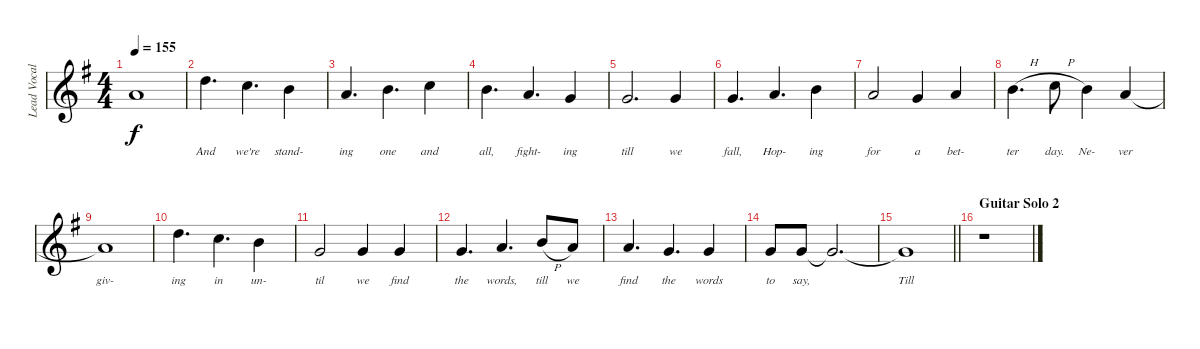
\track ("Lead Vocals" "Lead Vocal") {instrument lead2sawtooth}
\staff {score}
\tuning (E4 B3 G3 D3 A2 E2) {hide}
\ts (4 4)
\tempo 155
\clef g2
\ks g
5.1{t}.1{lyrics (0 "") lyrics (1 "") lyrics (2 "") lyrics (3 "") lyrics (4 "") dy f} |
10.1.4{d lyrics (0 "And") lyrics (1 "") lyrics (2 "") lyrics (3 "") lyrics (4 "")} 8.1.4{d lyrics (0 "we're") lyrics (1 "") lyrics (2 "") lyrics (3 "") lyrics (4 "")} 7.1.4{lyrics (0 "stand-") lyrics (1 "") lyrics (2 "") lyrics (3 "") lyrics (4 "")} |
5.1.4{d lyrics (0 "ing") lyrics (1 "") lyrics (2 "") lyrics (3 "") lyrics (4 "")} 7.1.4{d lyrics (0 "one") lyrics (1 "") lyrics (2 "") lyrics (3 "") lyrics (4 "")} 8.1.4{lyrics (0 "and") lyrics (1 "") lyrics (2 "") lyrics (3 "") lyrics (4 "")} |
7.1.4{d lyrics (0 "all,") lyrics (1 "") lyrics (2 "") lyrics (3 "") lyrics (4 "")} 5.1.4{d lyrics (0 "fight-") lyrics (1 "") lyrics (2 "") lyrics (3 "") lyrics (4 "")} 3.1.4{lyrics (0 "ing") lyrics (1 "") lyrics (2 "") lyrics (3 "") lyrics (4 "")} |
3.1.2{d lyrics (0 "till") lyrics (1 "") lyrics (2 "") lyrics (3 "") lyrics (4 "")} 3.1.4{lyrics (0 "we") lyrics (1 "") lyrics (2 "") lyrics (3 "") lyrics (4 "")} |
3.1.4{d lyrics (0 "fall,") lyrics (1 "") lyrics (2 "") lyrics (3 "") lyrics (4 "")} 5.1.4{d lyrics (0 "Hop-") lyrics (1 "") lyrics (2 "") lyrics (3 "") lyrics (4 "")} 7.1.4{lyrics (0 "ing") lyrics (1 "") lyrics (2 "") lyrics (3 "") lyrics (4 "")} |
5.1.2{lyrics (0 "for") lyrics (1 "") lyrics (2 "") lyrics (3 "") lyrics (4 "")} 3.1.4{lyrics (0 "a") lyrics (1 "") lyrics (2 "") lyrics (3 "") lyrics (4 "")} 5.1.4{lyrics (0 "bet-") lyrics (1 "") lyrics (2 "") lyrics (3 "") lyrics (4 "")} |
7.1{h}.4{d lyrics (0 "ter") lyrics (1 "") lyrics (2 "") lyrics (3 "") lyrics (4 "")} 8.1{h}.8{lyrics (0 "day.") lyrics (1 "") lyrics (2 "") lyrics (3 "") lyrics (4 "")} 7.1.4{lyrics (0 "Ne-") lyrics (1 "") lyrics (2 "") lyrics (3 "") lyrics (4 "")} 5.1.4{lyrics (0 "ver") lyrics (1 "") lyrics (2 "") lyrics (3 "") lyrics (4 "")} |
5.1{t}.1{lyrics (0 "giv-") lyrics (1 "") lyrics (2 "") lyrics (3 "") lyrics (4 "")} |
10.1.4{d lyrics (0 "ing") lyrics (1 "") lyrics (2 "") lyrics (3 "") lyrics (4 "")} 8.1.4{d lyrics (0 "in") lyrics (1 "") lyrics (2 "") lyrics (3 "") lyrics (4 "")} 7.1.4{lyrics (0 "un-") lyrics (1 "") lyrics (2 "") lyrics (3 "") lyrics (4 "")} |
3.1.2{lyrics (0 "til") lyrics (1 "") lyrics (2 "") lyrics (3 "") lyrics (4 "")} 3.1.4{lyrics (0 "we") lyrics (1 "") lyrics (2 "") lyrics (3 "") lyrics (4 "")} 3.1.4{lyrics (0 "find") lyrics (1 "") lyrics (2 "") lyrics (3 "") lyrics (4 "")} |
3.1.4{d lyrics (0 "the") lyrics (1 "") lyrics (2 "") lyrics (3 "") lyrics (4 "")} 5.1.4{d lyrics (0 "words,") lyrics (1 "") lyrics (2 "") lyrics (3 "") lyrics (4 "")} 7.1{h}.8{lyrics (0 "till") lyrics (1 "") lyrics (2 "") lyrics (3 "") lyrics (4 "")} 5.1.8{lyrics (0 "we") lyrics (1 "") lyrics (2 "") lyrics (3 "") lyrics (4 "")} |
5.1.4{d lyrics (0 "find") lyrics (1 "") lyrics (2 "") lyrics (3 "") lyrics (4 "")} 3.1.4{d lyrics (0 "the") lyrics (1 "") lyrics (2 "") lyrics (3 "") lyrics (4 "")} 3.1.4{lyrics (0 "words") lyrics (1 "") lyrics (2 "") lyrics (3 "") lyrics (4 "")} |
3.1.8{lyrics (0 "to") lyrics (1 "") lyrics (2 "") lyrics (3 "") lyrics (4 "")} 3.1.8{lyrics (0 "say,") lyrics (1 "") lyrics (2 "") lyrics (3 "") lyrics (4 "")} 3.1{t}.2{d lyrics (0 "") lyrics (1 "") lyrics (2 "") lyrics (3 "") lyrics (4 "")} |
\barLineRight lightlight
3.1{t}.1{lyrics (0 "Till") lyrics (1 "") lyrics (2 "") lyrics (3 "") lyrics (4 "")} |
\section ("" "Guitar Solo 2")
r.1
